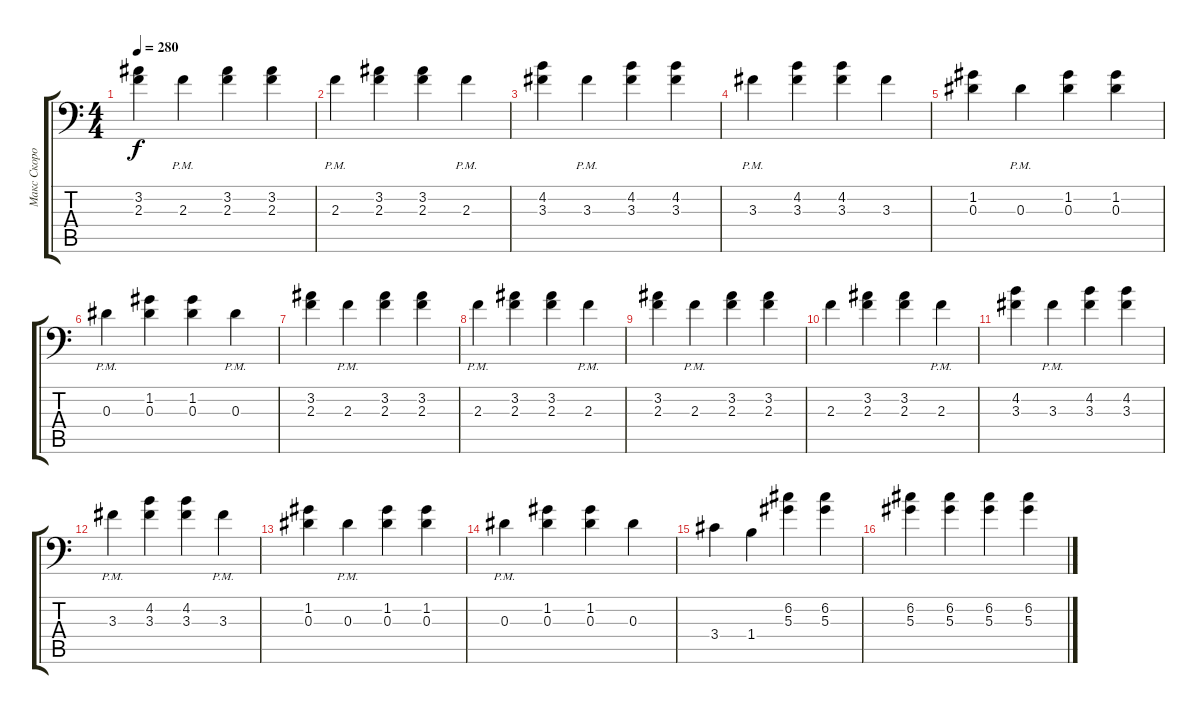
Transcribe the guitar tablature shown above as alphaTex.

\track ("Макс Скоробогатов-Гитара" "Макс Скоро") {instrument distortionguitar}
\staff {score tabs}
\tuning (C4 G3 Eb3 Bb2 F2 Bb1) {hide}
\ts (4 4)
\tempo 280
\clef f4
\ks c
(3.2 2.3).4{dy f} 2.3{pm}.4 (3.2 2.3).4 (3.2 2.3).4 |
2.3{pm}.4 (3.2 2.3).4 (3.2 2.3).4 2.3{pm}.4 |
(4.2 3.3).4 3.3{pm}.4 (4.2 3.3).4 (4.2 3.3).4 |
3.3{pm}.4 (4.2 3.3).4 (4.2 3.3).4 3.3.4 |
(1.2 0.3).4 0.3{pm}.4 (1.2 0.3).4 (1.2 0.3).4 |
0.3{pm}.4 (1.2 0.3).4 (1.2 0.3).4 0.3{pm}.4 |
(3.2 2.3).4 2.3{pm}.4 (3.2 2.3).4 (3.2 2.3).4 |
2.3{pm}.4 (3.2 2.3).4 (3.2 2.3).4 2.3{pm}.4 |
(3.2 2.3).4 2.3{pm}.4 (3.2 2.3).4 (3.2 2.3).4 |
2.3.4 (3.2 2.3).4 (3.2 2.3).4 2.3{pm}.4 |
(4.2 3.3).4 3.3{pm}.4 (4.2 3.3).4 (4.2 3.3).4 |
3.3{pm}.4 (4.2 3.3).4 (4.2 3.3).4 3.3{pm}.4 |
(1.2 0.3).4 0.3{pm}.4 (1.2 0.3).4 (1.2 0.3).4 |
0.3{pm}.4 (1.2 0.3).4 (1.2 0.3).4 0.3.4 |
3.4.4 1.4.4 (6.2 5.3).4 (6.2 5.3).4 |
(6.2 5.3).4 (6.2 5.3).4 (6.2 5.3).4 (6.2 5.3).4
